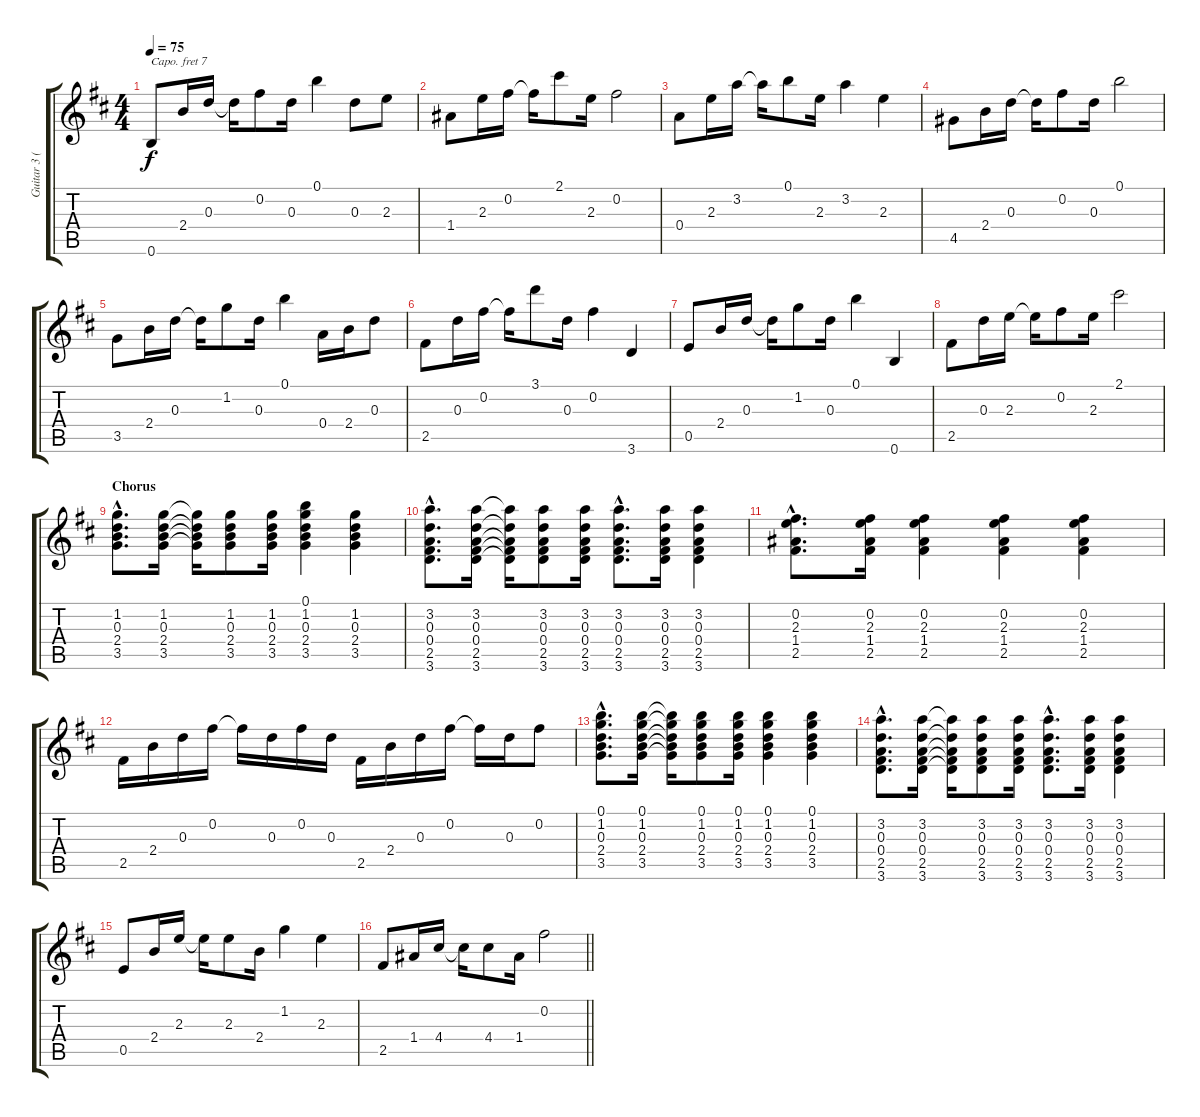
\track ("Guitar 3 (12-string w/capo 7th fret)" "Guitar 3 (") {instrument acousticguitarsteel}
\staff {score tabs}
\capo 7
\tuning (E4 B3 G3 D3 A2 E2) {hide}
\ts (4 4)
\tempo 75
\clef g2
\ks bminor
0.6.8{dy f} 2.4.16 0.3.16 0.3{t}.16 0.2.8 0.3.16 0.1.4 0.3.8 2.3.8 |
1.4.8 2.3.16 0.2.16 0.2{t}.16 2.1.8 2.3.16 0.2.2 |
0.4.8 2.3.16 3.2.16 3.2{t}.16 0.1.8 2.3.16 3.2.4 2.3.4 |
4.5.8 2.4.16 0.3.16 0.3{t}.16 0.2.8 0.3.16 0.1.2 |
3.5.8 2.4.16 0.3.16 0.3{t}.16 1.2.8 0.3.16 0.1.4 0.4.16 2.4.16 0.3.8 |
2.5.8 0.3.16 0.2.16 0.2{t}.16 3.1.8 0.3.16 0.2.4 3.6.4 |
0.5.8 2.4.16 0.3.16 0.3{t}.16 1.2.8 0.3.16 0.1.4 0.6.4 |
2.5.8 0.3.16 2.3.16 2.3{t}.16 0.2.8 2.3.16 2.1.2 |
\section ("" "Chorus")
(1.2{hac} 0.3{hac} 2.4{hac} 3.5{hac}).8{d} (1.2 0.3 2.4 3.5).16 (1.2{t} 0.3{t} 2.4{t} 3.5{t}).16 (1.2 0.3 2.4 3.5).8 (1.2 0.3 2.4 3.5).16 (0.1 1.2 0.3 2.4 3.5).4 (1.2 0.3 2.4 3.5).4 |
(3.2{hac} 0.3{hac} 0.4{hac} 2.5{hac} 3.6{hac}).8{d} (3.2 0.3 0.4 2.5 3.6).16 (3.2{t} 0.3{t} 0.4{t} 2.5{t} 3.6{t}).16 (3.2 0.3 0.4 2.5 3.6).8 (3.2 0.3 0.4 2.5 3.6).16 (3.2{hac} 0.3{hac} 0.4{hac} 2.5{hac} 3.6{hac}).8{d} (3.2 0.3 0.4 2.5 3.6).16 (3.2 0.3 0.4 2.5 3.6).4 |
(0.2{hac} 2.3{hac} 1.4{hac} 2.5{hac}).8{d} (0.2 2.3 1.4 2.5).16 (0.2 2.3 1.4 2.5).4 (0.2 2.3 1.4 2.5).4 (0.2 2.3 1.4 2.5).4 |
2.5.16 2.4.16 0.3.16 0.2.16 0.2{t}.16 0.3.16 0.2.16 0.3.16 2.5.16 2.4.16 0.3.16 0.2.16 0.2{t}.16 0.3.16 0.2.8 |
(0.1{hac} 1.2{hac} 0.3{hac} 2.4{hac} 3.5{hac}).8{d} (0.1 1.2 0.3 2.4 3.5).16 (0.1{t} 1.2{t} 0.3{t} 2.4{t} 3.5{t}).16 (0.1 1.2 0.3 2.4 3.5).8 (0.1 1.2 0.3 2.4 3.5).16 (0.1 1.2 0.3 2.4 3.5).4 (0.1 1.2 0.3 2.4 3.5).4 |
(3.2{hac} 0.3{hac} 0.4{hac} 2.5{hac} 3.6{hac}).8{d} (3.2 0.3 0.4 2.5 3.6).16 (3.2{t} 0.3{t} 0.4{t} 2.5{t} 3.6{t}).16 (3.2 0.3 0.4 2.5 3.6).8 (3.2 0.3 0.4 2.5 3.6).16 (3.2{hac} 0.3{hac} 0.4{hac} 2.5{hac} 3.6{hac}).8{d} (3.2 0.3 0.4 2.5 3.6).16 (3.2 0.3 0.4 2.5 3.6).4 |
0.5.8 2.4.16 2.3.16 2.3{t}.16 2.3.8 2.4.16 1.2.4 2.3.4 |
\barLineRight lightlight
2.5.8 1.4.16 4.4.16 4.4{t}.16 4.4.8 1.4.16 0.2.2
